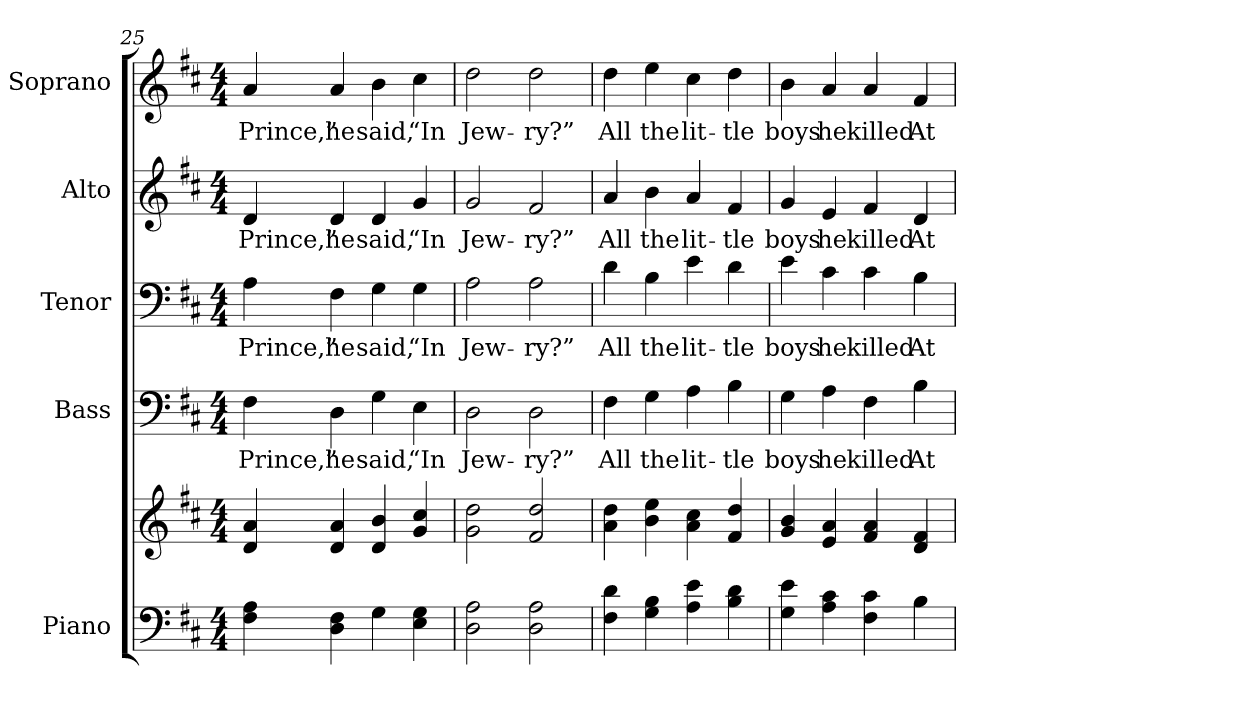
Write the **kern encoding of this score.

**kern	**kern	**kern	**text	**kern	**text	**kern	**text	**kern	**text
*part5	*part5	*part4	*part4	*part3	*part3	*part2	*part2	*part1	*part1
*staff6	*staff5	*staff4	*staff4	*staff3	*staff3	*staff2	*staff2	*staff1	*staff1
*I"Piano	*	*I"Bass	*	*I"Tenor	*	*I"Alto	*	*I"Soprano	*
*I'Pno.	*	*I'B.	*	*I'T.	*	*I'A.	*	*I'S.	*
!!LO:PB:g=z
*clefF4	*clefG2	*clefF4	*	*clefF4	*	*clefG2	*	*clefG2	*
*k[f#c#]	*k[f#c#]	*k[f#c#]	*	*k[f#c#]	*	*k[f#c#]	*	*k[f#c#]	*
*D:	*D:	*D:	*	*D:	*	*D:	*	*D:	*
*M4/4	*M4/4	*M4/4	*	*M4/4	*	*M4/4	*	*M4/4	*
=25	=25	=25	=25	=25	=25	=25	=25	=25	=25
!	!	!	!LO:LY:b:color=#000000	!	!	!	!	!	!
!	!	!	!	!	!LO:LY:b:color=#000000	!	!	!	!
!	!	!	!	!	!	!	!LO:LY:b:color=#000000	!	!
!	!	!	!	!	!	!	!	!	!LO:LY:b:color=#000000
4F#i\ 4Ai	4di/ 4ai	4F#i\	Prince,”	4Ai\	Prince,”	4di/	Prince,”	4ai/	Prince,”
!	!	!	!LO:LY:b:color=#000000	!	!	!	!	!	!
!	!	!	!	!	!LO:LY:b:color=#000000	!	!	!	!
!	!	!	!	!	!	!	!LO:LY:b:color=#000000	!	!
!	!	!	!	!	!	!	!	!	!LO:LY:b:color=#000000
4Di\ 4F#i	4di/ 4ai	4Di\	he	4F#i\	he	4di/	he	4ai/	he
!	!	!	!LO:LY:b:color=#000000	!	!	!	!	!	!
!	!	!	!	!	!LO:LY:b:color=#000000	!	!	!	!
!	!	!	!	!	!	!	!LO:LY:b:color=#000000	!	!
!	!	!	!	!	!	!	!	!	!LO:LY:b:color=#000000
4Gi\	4di/ 4bi	4Gi\	said,	4Gi\	said,	4di/	said,	4bi\	said,
!	!	!	!LO:LY:b:color=#000000	!	!	!	!	!	!
!	!	!	!	!	!LO:LY:b:color=#000000	!	!	!	!
!	!	!	!	!	!	!	!LO:LY:b:color=#000000	!	!
!	!	!	!	!	!	!	!	!	!LO:LY:b:color=#000000
4Ei\ 4Gi	4gi/ 4cc#i	4Ei\	“In	4Gi\	“In	4gi/	“In	4cc#i\	“In
=26	=26	=26	=26	=26	=26	=26	=26	=26	=26
!	!	!	!LO:LY:b:color=#000000	!	!	!	!	!	!
!	!	!	!	!	!LO:LY:b:color=#000000	!	!	!	!
!	!	!	!	!	!	!	!LO:LY:b:color=#000000	!	!
!	!	!	!	!	!	!	!	!	!LO:LY:b:color=#000000
2Di\ 2Ai	2gi\ 2ddi	2Di\	Jew-	2Ai\	Jew-	2gi/	Jew-	2ddi\	Jew-
!	!	!	!LO:LY:b:color=#000000	!	!	!	!	!	!
!	!	!	!	!	!LO:LY:b:color=#000000	!	!	!	!
!	!	!	!	!	!	!	!LO:LY:b:color=#000000	!	!
!	!	!	!	!	!	!	!	!	!LO:LY:b:color=#000000
2Di\ 2Ai	2f#i/ 2ddi	2Di\	-ry?”	2Ai\	-ry?”	2f#i/	-ry?”	2ddi\	-ry?”
!!LO:PB:g=z
=27	=27	=27	=27	=27	=27	=27	=27	=27	=27
!	!	!	!LO:LY:b:color=#000000	!	!	!	!	!	!
!	!	!	!	!	!LO:LY:b:color=#000000	!	!	!	!
!	!	!	!	!	!	!	!LO:LY:b:color=#000000	!	!
!	!	!	!	!	!	!	!	!	!LO:LY:b:color=#000000
4F#i\ 4di	4ai\ 4ddi	4F#i\	All	4di\	All	4ai/	All	4ddi\	All
!	!	!	!LO:LY:b:color=#000000	!	!	!	!	!	!
!	!	!	!	!	!LO:LY:b:color=#000000	!	!	!	!
!	!	!	!	!	!	!	!LO:LY:b:color=#000000	!	!
!	!	!	!	!	!	!	!	!	!LO:LY:b:color=#000000
4Gi\ 4Bi	4bi\ 4eei	4Gi\	the	4Bi\	the	4bi\	the	4eei\	the
!	!	!	!LO:LY:b:color=#000000	!	!	!	!	!	!
!	!	!	!	!	!LO:LY:b:color=#000000	!	!	!	!
!	!	!	!	!	!	!	!LO:LY:b:color=#000000	!	!
!	!	!	!	!	!	!	!	!	!LO:LY:b:color=#000000
4Ai\ 4ei	4ai\ 4cc#i	4Ai\	lit-	4ei\	lit-	4ai/	lit-	4cc#i\	lit-
!	!	!	!LO:LY:b:color=#000000	!	!	!	!	!	!
!	!	!	!	!	!LO:LY:b:color=#000000	!	!	!	!
!	!	!	!	!	!	!	!LO:LY:b:color=#000000	!	!
!	!	!	!	!	!	!	!	!	!LO:LY:b:color=#000000
4Bi\ 4di	4f#i/ 4ddi	4Bi\	-tle	4di\	-tle	4f#i/	-tle	4ddi\	-tle
=28	=28	=28	=28	=28	=28	=28	=28	=28	=28
!	!	!	!LO:LY:b:color=#000000	!	!	!	!	!	!
!	!	!	!	!	!LO:LY:b:color=#000000	!	!	!	!
!	!	!	!	!	!	!	!LO:LY:b:color=#000000	!	!
!	!	!	!	!	!	!	!	!	!LO:LY:b:color=#000000
4Gi\ 4ei	4gi/ 4bi	4Gi\	boys	4ei\	boys	4gi/	boys	4bi\	boys
!	!	!	!LO:LY:b:color=#000000	!	!	!	!	!	!
!	!	!	!	!	!LO:LY:b:color=#000000	!	!	!	!
!	!	!	!	!	!	!	!LO:LY:b:color=#000000	!	!
!	!	!	!	!	!	!	!	!	!LO:LY:b:color=#000000
4Ai\ 4c#i	4ei/ 4ai	4Ai\	he	4c#i\	he	4ei/	he	4ai/	he
!	!	!	!LO:LY:b:color=#000000	!	!	!	!	!	!
!	!	!	!	!	!LO:LY:b:color=#000000	!	!	!	!
!	!	!	!	!	!	!	!LO:LY:b:color=#000000	!	!
!	!	!	!	!	!	!	!	!	!LO:LY:b:color=#000000
4F#i\ 4c#i	4f#i/ 4ai	4F#i\	killed	4c#i\	killed	4f#i/	killed	4ai/	killed
!	!	!	!LO:LY:b:color=#000000	!	!	!	!	!	!
!	!	!	!	!	!LO:LY:b:color=#000000	!	!	!	!
!	!	!	!	!	!	!	!LO:LY:b:color=#000000	!	!
!	!	!	!	!	!	!	!	!	!LO:LY:b:color=#000000
4Bi\	4di/ 4f#i	4Bi\	At	4Bi\	At	4di/	At	4f#i/	At
=	=	=	=	=	=	=	=	=	=
*-	*-	*-	*-	*-	*-	*-	*-	*-	*-
